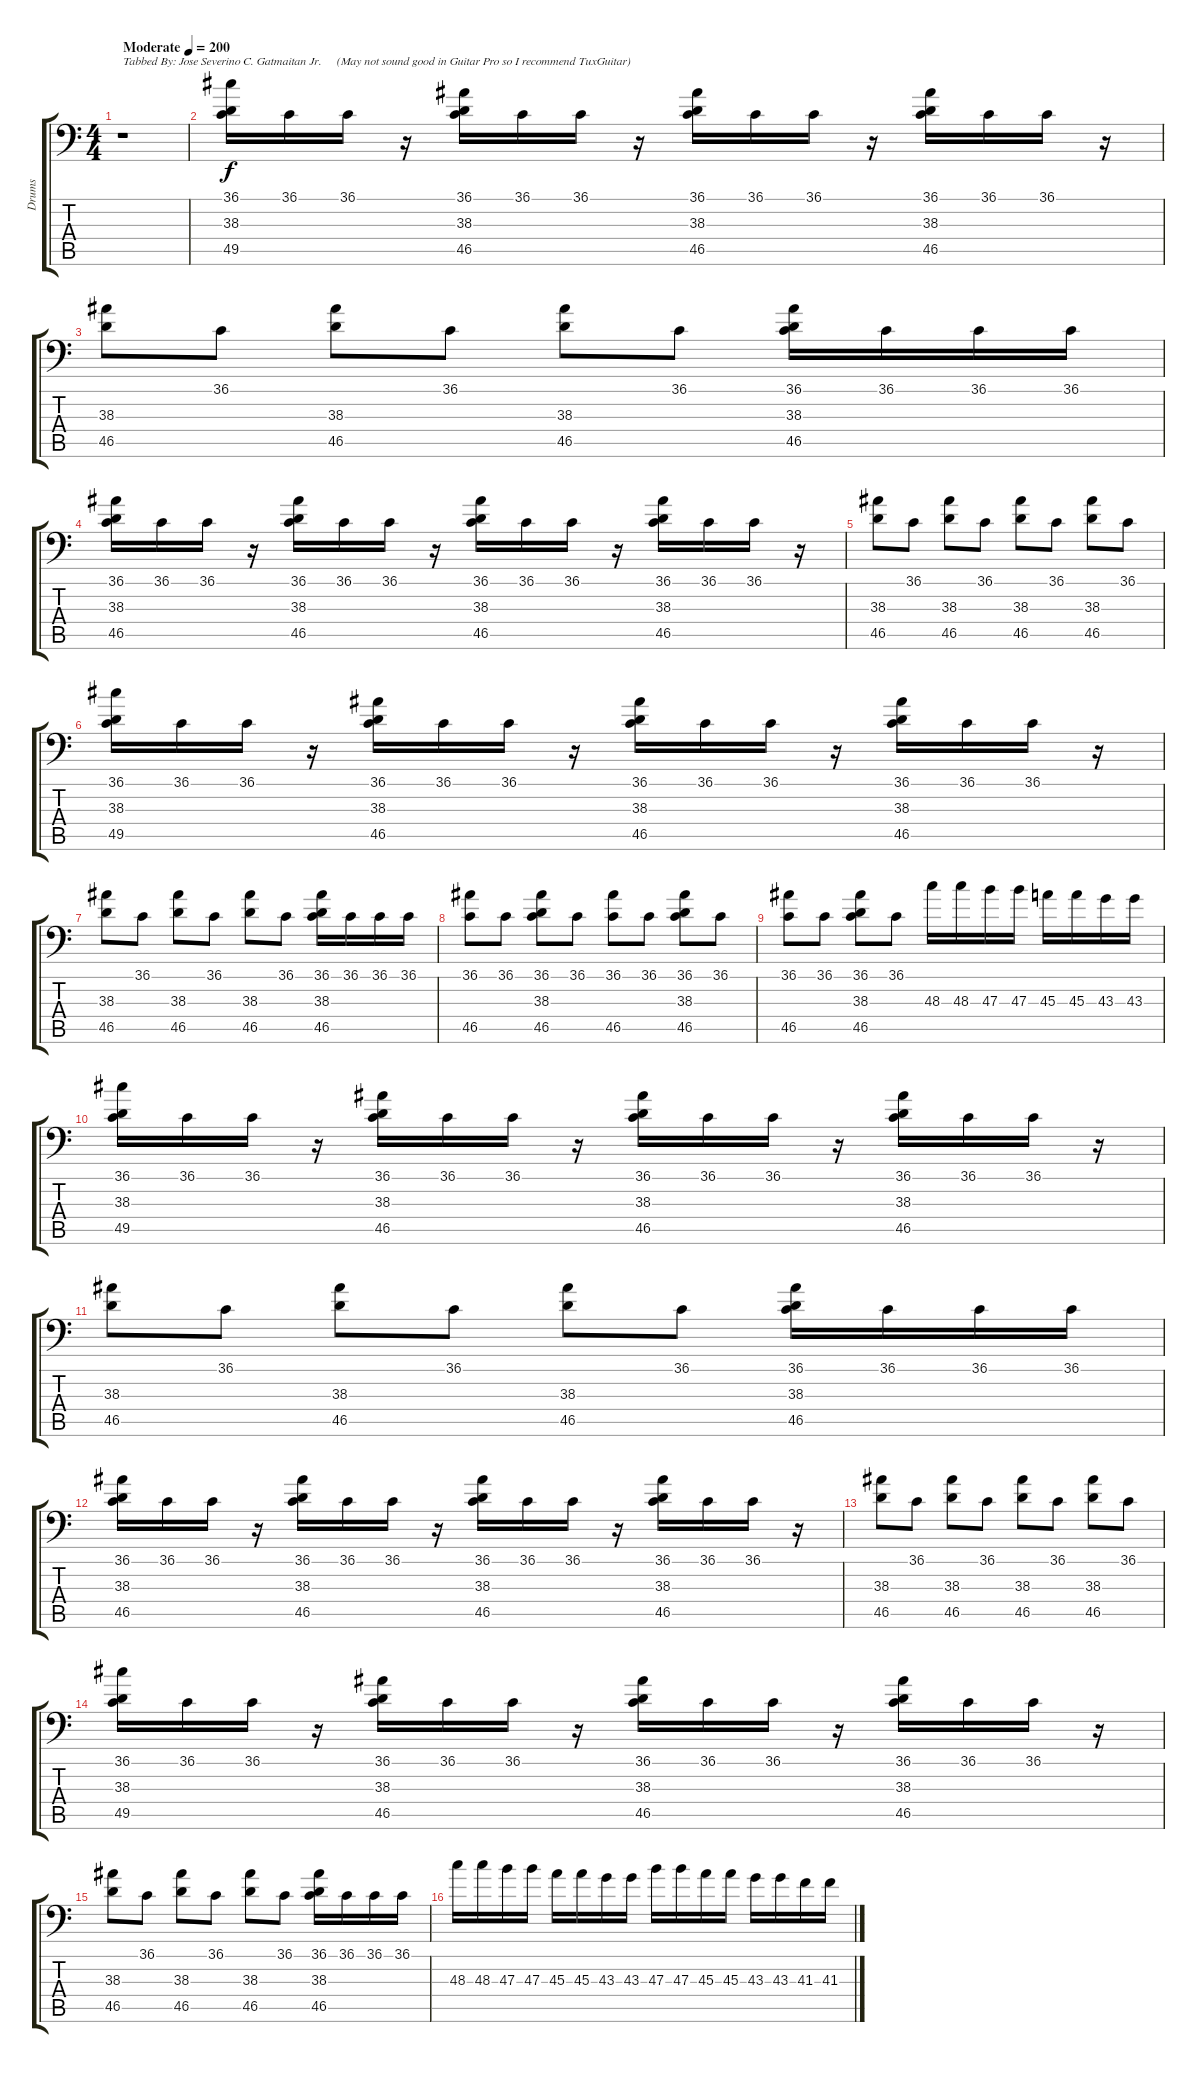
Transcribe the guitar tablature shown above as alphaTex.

\track ("Drums" "Drums") {instrument acousticgrandpiano}
\staff {score tabs}
\tuning (C-1 C-1 C-1 C-1 C-1 C-1) {hide}
\ts (4 4)
\tempo (200 "Moderate")
\clef f4
\ks c
r.1{txt "Tabbed By: Jose Severino C. Gatmaitan Jr.     (May not sound good in Guitar Pro so I recommend TuxGuitar)" dy f instrument acousticgrandpiano} |
(36.1 38.3 49.5).16 36.1.16 36.1.16 r.16 (36.1 38.3 46.5).16 36.1.16 36.1.16 r.16 (36.1 38.3 46.5).16 36.1.16 36.1.16 r.16 (36.1 38.3 46.5).16 36.1.16 36.1.16 r.16 |
(38.3 46.5).8 36.1.8 (38.3 46.5).8 36.1.8 (38.3 46.5).8 36.1.8 (36.1 38.3 46.5).16 36.1.16 36.1.16 36.1.16 |
(36.1 38.3 46.5).16 36.1.16 36.1.16 r.16 (36.1 38.3 46.5).16 36.1.16 36.1.16 r.16 (36.1 38.3 46.5).16 36.1.16 36.1.16 r.16 (36.1 38.3 46.5).16 36.1.16 36.1.16 r.16 |
(38.3 46.5).8 36.1.8 (38.3 46.5).8 36.1.8 (38.3 46.5).8 36.1.8 (38.3 46.5).8 36.1.8 |
(36.1 38.3 49.5).16 36.1.16 36.1.16 r.16 (36.1 38.3 46.5).16 36.1.16 36.1.16 r.16 (36.1 38.3 46.5).16 36.1.16 36.1.16 r.16 (36.1 38.3 46.5).16 36.1.16 36.1.16 r.16 |
(38.3 46.5).8 36.1.8 (38.3 46.5).8 36.1.8 (38.3 46.5).8 36.1.8 (36.1 38.3 46.5).16 36.1.16 36.1.16 36.1.16 |
(36.1 46.5).8 36.1.8 (36.1 38.3 46.5).8 36.1.8 (36.1 46.5).8 36.1.8 (36.1 38.3 46.5).8 36.1.8 |
(36.1 46.5).8 36.1.8 (36.1 38.3 46.5).8 36.1.8 48.3.16 48.3.16 47.3.16 47.3.16 45.3.16 45.3.16 43.3.16 43.3.16 |
(36.1 38.3 49.5).16 36.1.16 36.1.16 r.16 (36.1 38.3 46.5).16 36.1.16 36.1.16 r.16 (36.1 38.3 46.5).16 36.1.16 36.1.16 r.16 (36.1 38.3 46.5).16 36.1.16 36.1.16 r.16 |
(38.3 46.5).8 36.1.8 (38.3 46.5).8 36.1.8 (38.3 46.5).8 36.1.8 (36.1 38.3 46.5).16 36.1.16 36.1.16 36.1.16 |
(36.1 38.3 46.5).16 36.1.16 36.1.16 r.16 (36.1 38.3 46.5).16 36.1.16 36.1.16 r.16 (36.1 38.3 46.5).16 36.1.16 36.1.16 r.16 (36.1 38.3 46.5).16 36.1.16 36.1.16 r.16 |
(38.3 46.5).8 36.1.8 (38.3 46.5).8 36.1.8 (38.3 46.5).8 36.1.8 (38.3 46.5).8 36.1.8 |
(36.1 38.3 49.5).16 36.1.16 36.1.16 r.16 (36.1 38.3 46.5).16 36.1.16 36.1.16 r.16 (36.1 38.3 46.5).16 36.1.16 36.1.16 r.16 (36.1 38.3 46.5).16 36.1.16 36.1.16 r.16 |
(38.3 46.5).8 36.1.8 (38.3 46.5).8 36.1.8 (38.3 46.5).8 36.1.8 (36.1 38.3 46.5).16 36.1.16 36.1.16 36.1.16 |
48.3.16 48.3.16 47.3.16 47.3.16 45.3.16 45.3.16 43.3.16 43.3.16 47.3.16 47.3.16 45.3.16 45.3.16 43.3.16 43.3.16 41.3.16 41.3.16
